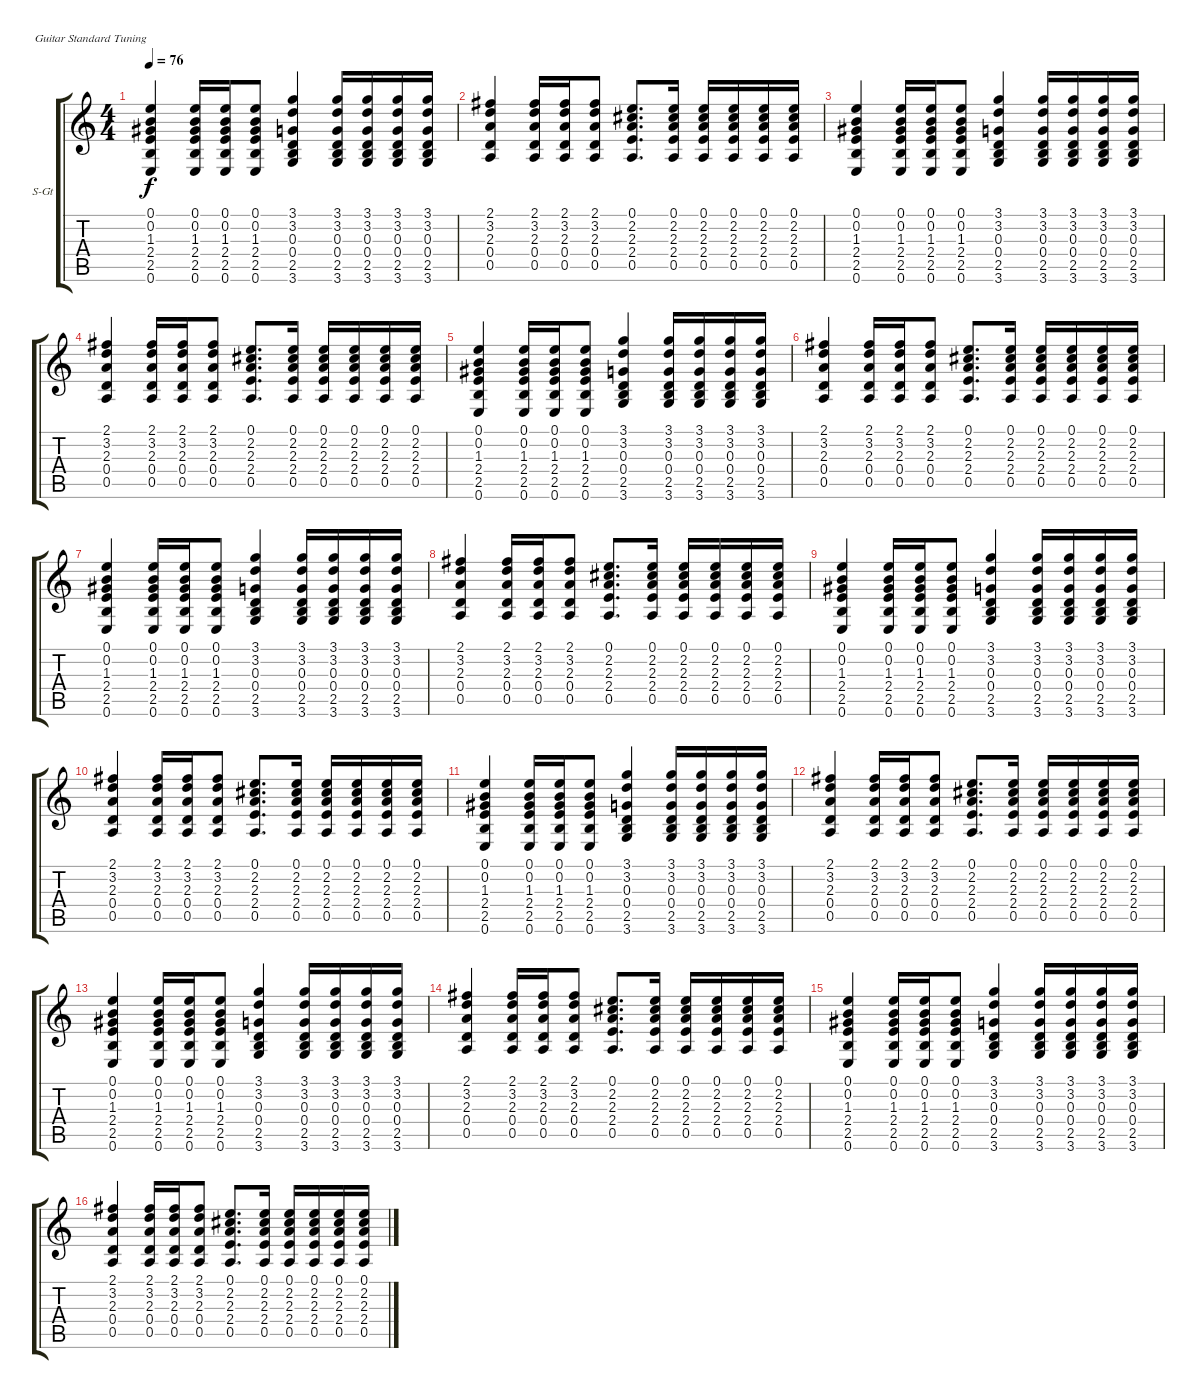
\bracketExtendMode groupsimilarinstruments
\firstSystemTrackNameOrientation horizontal
\otherSystemsTrackNameOrientation horizontal
\track ("Gtr.2" "S-Gt") {instrument acousticguitarsteel}
\staff {score tabs}
\tuning (E4 B3 G3 D3 A2 E2)
\ts (4 4)
\tempo 76
\clef g2
\ks c
(0.1 0.2 1.3 2.4 2.5 0.6).4{dy f} (0.1 0.2 1.3 2.4 2.5 0.6).16 (0.1 0.2 1.3 2.4 2.5 0.6).16 (0.1 0.2 1.3 2.4 2.5 0.6).8 (3.1 3.2 0.3 0.4 2.5 3.6).4 (3.1 3.2 0.3 0.4 2.5 3.6).16 (3.1 3.2 0.3 0.4 2.5 3.6).16 (3.1 3.2 0.3 0.4 2.5 3.6).16 (3.1 3.2 0.3 0.4 2.5 3.6).16 |
(2.1 3.2 2.3 0.4 0.5).4 (2.1 3.2 2.3 0.4 0.5).16 (2.1 3.2 2.3 0.4 0.5).16 (2.1 3.2 2.3 0.4 0.5).8 (0.1 2.2 2.3 2.4 0.5).8{d} (0.1 2.2 2.3 2.4 0.5).16 (0.1 2.2 2.3 2.4 0.5).16 (0.1 2.2 2.3 2.4 0.5).16 (0.1 2.2 2.3 2.4 0.5).16 (0.1 2.2 2.3 2.4 0.5).16 |
(0.1 0.2 1.3 2.4 2.5 0.6).4 (0.1 0.2 1.3 2.4 2.5 0.6).16 (0.1 0.2 1.3 2.4 2.5 0.6).16 (0.1 0.2 1.3 2.4 2.5 0.6).8 (3.1 3.2 0.3 0.4 2.5 3.6).4 (3.1 3.2 0.3 0.4 2.5 3.6).16 (3.1 3.2 0.3 0.4 2.5 3.6).16 (3.1 3.2 0.3 0.4 2.5 3.6).16 (3.1 3.2 0.3 0.4 2.5 3.6).16 |
(2.1 3.2 2.3 0.4 0.5).4 (2.1 3.2 2.3 0.4 0.5).16 (2.1 3.2 2.3 0.4 0.5).16 (2.1 3.2 2.3 0.4 0.5).8 (0.1 2.2 2.3 2.4 0.5).8{d} (0.1 2.2 2.3 2.4 0.5).16 (0.1 2.2 2.3 2.4 0.5).16 (0.1 2.2 2.3 2.4 0.5).16 (0.1 2.2 2.3 2.4 0.5).16 (0.1 2.2 2.3 2.4 0.5).16 |
(0.1 0.2 1.3 2.4 2.5 0.6).4 (0.1 0.2 1.3 2.4 2.5 0.6).16 (0.1 0.2 1.3 2.4 2.5 0.6).16 (0.1 0.2 1.3 2.4 2.5 0.6).8 (3.1 3.2 0.3 0.4 2.5 3.6).4 (3.1 3.2 0.3 0.4 2.5 3.6).16 (3.1 3.2 0.3 0.4 2.5 3.6).16 (3.1 3.2 0.3 0.4 2.5 3.6).16 (3.1 3.2 0.3 0.4 2.5 3.6).16 |
(2.1 3.2 2.3 0.4 0.5).4 (2.1 3.2 2.3 0.4 0.5).16 (2.1 3.2 2.3 0.4 0.5).16 (2.1 3.2 2.3 0.4 0.5).8 (0.1 2.2 2.3 2.4 0.5).8{d} (0.1 2.2 2.3 2.4 0.5).16 (0.1 2.2 2.3 2.4 0.5).16 (0.1 2.2 2.3 2.4 0.5).16 (0.1 2.2 2.3 2.4 0.5).16 (0.1 2.2 2.3 2.4 0.5).16 |
(0.1 0.2 1.3 2.4 2.5 0.6).4 (0.1 0.2 1.3 2.4 2.5 0.6).16 (0.1 0.2 1.3 2.4 2.5 0.6).16 (0.1 0.2 1.3 2.4 2.5 0.6).8 (3.1 3.2 0.3 0.4 2.5 3.6).4 (3.1 3.2 0.3 0.4 2.5 3.6).16 (3.1 3.2 0.3 0.4 2.5 3.6).16 (3.1 3.2 0.3 0.4 2.5 3.6).16 (3.1 3.2 0.3 0.4 2.5 3.6).16 |
(2.1 3.2 2.3 0.4 0.5).4 (2.1 3.2 2.3 0.4 0.5).16 (2.1 3.2 2.3 0.4 0.5).16 (2.1 3.2 2.3 0.4 0.5).8 (0.1 2.2 2.3 2.4 0.5).8{d} (0.1 2.2 2.3 2.4 0.5).16 (0.1 2.2 2.3 2.4 0.5).16 (0.1 2.2 2.3 2.4 0.5).16 (0.1 2.2 2.3 2.4 0.5).16 (0.1 2.2 2.3 2.4 0.5).16 |
(0.1 0.2 1.3 2.4 2.5 0.6).4 (0.1 0.2 1.3 2.4 2.5 0.6).16 (0.1 0.2 1.3 2.4 2.5 0.6).16 (0.1 0.2 1.3 2.4 2.5 0.6).8 (3.1 3.2 0.3 0.4 2.5 3.6).4 (3.1 3.2 0.3 0.4 2.5 3.6).16 (3.1 3.2 0.3 0.4 2.5 3.6).16 (3.1 3.2 0.3 0.4 2.5 3.6).16 (3.1 3.2 0.3 0.4 2.5 3.6).16 |
(2.1 3.2 2.3 0.4 0.5).4 (2.1 3.2 2.3 0.4 0.5).16 (2.1 3.2 2.3 0.4 0.5).16 (2.1 3.2 2.3 0.4 0.5).8 (0.1 2.2 2.3 2.4 0.5).8{d} (0.1 2.2 2.3 2.4 0.5).16 (0.1 2.2 2.3 2.4 0.5).16 (0.1 2.2 2.3 2.4 0.5).16 (0.1 2.2 2.3 2.4 0.5).16 (0.1 2.2 2.3 2.4 0.5).16 |
(0.1 0.2 1.3 2.4 2.5 0.6).4 (0.1 0.2 1.3 2.4 2.5 0.6).16 (0.1 0.2 1.3 2.4 2.5 0.6).16 (0.1 0.2 1.3 2.4 2.5 0.6).8 (3.1 3.2 0.3 0.4 2.5 3.6).4 (3.1 3.2 0.3 0.4 2.5 3.6).16 (3.1 3.2 0.3 0.4 2.5 3.6).16 (3.1 3.2 0.3 0.4 2.5 3.6).16 (3.1 3.2 0.3 0.4 2.5 3.6).16 |
(2.1 3.2 2.3 0.4 0.5).4 (2.1 3.2 2.3 0.4 0.5).16 (2.1 3.2 2.3 0.4 0.5).16 (2.1 3.2 2.3 0.4 0.5).8 (0.1 2.2 2.3 2.4 0.5).8{d} (0.1 2.2 2.3 2.4 0.5).16 (0.1 2.2 2.3 2.4 0.5).16 (0.1 2.2 2.3 2.4 0.5).16 (0.1 2.2 2.3 2.4 0.5).16 (0.1 2.2 2.3 2.4 0.5).16 |
(0.1 0.2 1.3 2.4 2.5 0.6).4 (0.1 0.2 1.3 2.4 2.5 0.6).16 (0.1 0.2 1.3 2.4 2.5 0.6).16 (0.1 0.2 1.3 2.4 2.5 0.6).8 (3.1 3.2 0.3 0.4 2.5 3.6).4 (3.1 3.2 0.3 0.4 2.5 3.6).16 (3.1 3.2 0.3 0.4 2.5 3.6).16 (3.1 3.2 0.3 0.4 2.5 3.6).16 (3.1 3.2 0.3 0.4 2.5 3.6).16 |
(2.1 3.2 2.3 0.4 0.5).4 (2.1 3.2 2.3 0.4 0.5).16 (2.1 3.2 2.3 0.4 0.5).16 (2.1 3.2 2.3 0.4 0.5).8 (0.1 2.2 2.3 2.4 0.5).8{d} (0.1 2.2 2.3 2.4 0.5).16 (0.1 2.2 2.3 2.4 0.5).16 (0.1 2.2 2.3 2.4 0.5).16 (0.1 2.2 2.3 2.4 0.5).16 (0.1 2.2 2.3 2.4 0.5).16 |
(0.1 0.2 1.3 2.4 2.5 0.6).4 (0.1 0.2 1.3 2.4 2.5 0.6).16 (0.1 0.2 1.3 2.4 2.5 0.6).16 (0.1 0.2 1.3 2.4 2.5 0.6).8 (3.1 3.2 0.3 0.4 2.5 3.6).4 (3.1 3.2 0.3 0.4 2.5 3.6).16 (3.1 3.2 0.3 0.4 2.5 3.6).16 (3.1 3.2 0.3 0.4 2.5 3.6).16 (3.1 3.2 0.3 0.4 2.5 3.6).16 |
(2.1 3.2 2.3 0.4 0.5).4 (2.1 3.2 2.3 0.4 0.5).16 (2.1 3.2 2.3 0.4 0.5).16 (2.1 3.2 2.3 0.4 0.5).8 (0.1 2.2 2.3 2.4 0.5).8{d} (0.1 2.2 2.3 2.4 0.5).16 (0.1 2.2 2.3 2.4 0.5).16 (0.1 2.2 2.3 2.4 0.5).16 (0.1 2.2 2.3 2.4 0.5).16 (0.1 2.2 2.3 2.4 0.5).16
